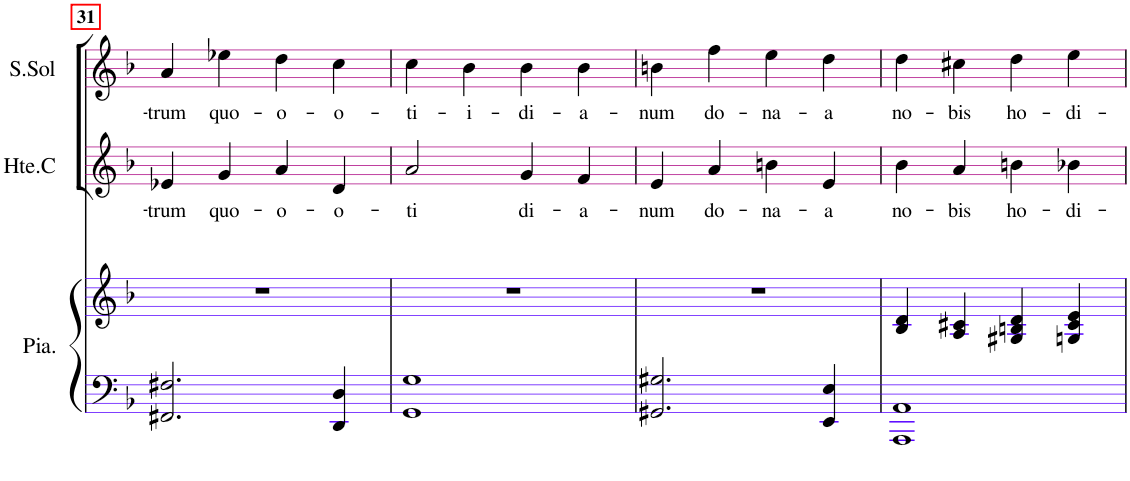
**kern	**kern	**kern	**text	**kern	**text
*part3	*part3	*part2	*part2	*part1	*part1
*staff4	*staff3	*staff2	*staff2	*staff1	*staff1
*I"Piano	*	*I"Hte-Contre	*	*I"Soprane Sol.	*
*I'Pia.	*	*I'Hte.C	*	*I'S.Sol	*
!!LO:PB:g=z
*clefF4	*clefG2	*clefG2	*	*clefG2	*
*k[b-]	*k[b-]	*k[b-]	*	*k[b-]	*
*M4/4	*M4/4	*M4/4	*	*M4/4	*
=31	=31	=31	=31	=31	=31
!	!	!	!LO:LY:b	!	!LO:LY:b
2.FF#X/ 2.F#X/	1r	4e-X/	-trum	4a/	-trum
!	!	!	!LO:LY:b	!	!LO:LY:b
.	.	4g/	quo-	4ee-X\	quo-
!	!	!	!LO:LY:b	!	!LO:LY:b
.	.	4a/	-o-	4dd\	-o-
!	!	!	!LO:LY:b	!	!LO:LY:b
4DD/ 4D/	.	4d/	-o-	4cc\	-o-
=32	=32	=32	=32	=32	=32
!	!	!	!LO:LY:b	!	!LO:LY:b
1GG 1G	1r	2a/	-ti	4cc\	-ti-
!	!	!	!	!	!LO:LY:b
.	.	.	.	4b-\	-i-
!	!	!	!LO:LY:b	!	!LO:LY:b
.	.	4g/	di-	4b-\	-di-
!	!	!	!LO:LY:b	!	!LO:LY:b
.	.	4f/	-a-	4b-\	-a-
=33	=33	=33	=33	=33	=33
!	!	!	!LO:LY:b	!	!LO:LY:b
2.GG#X/ 2.G#X/	1r	4e/	-num	4bn\	-num
!	!	!	!LO:LY:b	!	!LO:LY:b
.	.	4a/	do-	4ff\	do-
!	!	!	!LO:LY:b	!	!LO:LY:b
.	.	4bn\	-na-	4ee\	-na-
!	!	!	!LO:LY:b	!	!LO:LY:b
4EE/ 4E/	.	4e/	-a	4dd\	-a
=34	=34	=34	=34	=34	=34
!	!	!	!LO:LY:b	!	!LO:LY:b
1AAA 1AA	4B-/ 4d/	4b-\	no-	4dd\	no-
!	!	!	!LO:LY:b	!	!LO:LY:b
.	4A/ 4c#X/	4a/	-bis	4cc#X\	-bis
!	!	!	!LO:LY:b	!	!LO:LY:b
.	4G#X/ 4Bn/ 4d/	4bn\	ho-	4dd\	ho-
!	!	!	!LO:LY:b	!	!LO:LY:b
.	4Gn/ 4c#/ 4e/	4b-X\	-di-	4ee\	-di-
=	=	=	=	=	=
*-	*-	*-	*-	*-	*-
